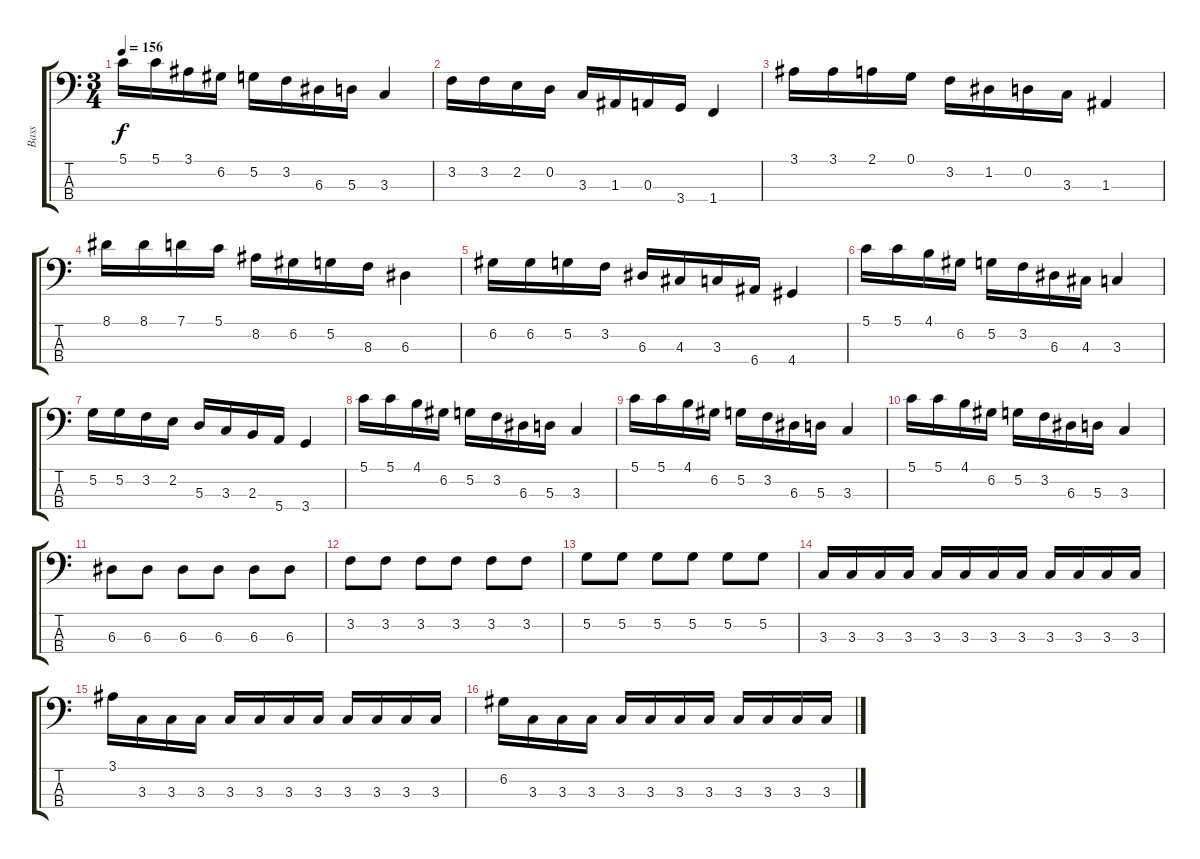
\track ("Bass" "Bass") {instrument electricbassfinger}
\staff {score tabs}
\tuning (G2 D2 A1 E1) {hide}
\ts (3 4)
\tempo 156
\clef f4
\ks c
5.1.16{dy f} 5.1.16 3.1.16 6.2.16 5.2.16 3.2.16 6.3.16 5.3.16 3.3.4 |
3.2.16 3.2.16 2.2.16 0.2.16 3.3.16 1.3.16 0.3.16 3.4.16 1.4.4 |
3.1.16 3.1.16 2.1.16 0.1.16 3.2.16 1.2.16 0.2.16 3.3.16 1.3.4 |
8.1.16 8.1.16 7.1.16 5.1.16 8.2.16 6.2.16 5.2.16 8.3.16 6.3.4 |
6.2.16 6.2.16 5.2.16 3.2.16 6.3.16 4.3.16 3.3.16 6.4.16 4.4.4 |
5.1.16 5.1.16 4.1.16 6.2.16 5.2.16 3.2.16 6.3.16 4.3.16 3.3.4 |
5.2.16 5.2.16 3.2.16 2.2.16 5.3.16 3.3.16 2.3.16 5.4.16 3.4.4 |
5.1.16 5.1.16 4.1.16 6.2.16 5.2.16 3.2.16 6.3.16 5.3.16 3.3.4 |
5.1.16 5.1.16 4.1.16 6.2.16 5.2.16 3.2.16 6.3.16 5.3.16 3.3.4 |
5.1.16 5.1.16 4.1.16 6.2.16 5.2.16 3.2.16 6.3.16 5.3.16 3.3.4 |
6.3.8 6.3.8 6.3.8 6.3.8 6.3.8 6.3.8 |
3.2.8 3.2.8 3.2.8 3.2.8 3.2.8 3.2.8 |
5.2.8 5.2.8 5.2.8 5.2.8 5.2.8 5.2.8 |
3.3.16 3.3.16 3.3.16 3.3.16 3.3.16 3.3.16 3.3.16 3.3.16 3.3.16 3.3.16 3.3.16 3.3.16 |
3.1.16 3.3.16 3.3.16 3.3.16 3.3.16 3.3.16 3.3.16 3.3.16 3.3.16 3.3.16 3.3.16 3.3.16 |
6.2.16 3.3.16 3.3.16 3.3.16 3.3.16 3.3.16 3.3.16 3.3.16 3.3.16 3.3.16 3.3.16 3.3.16
